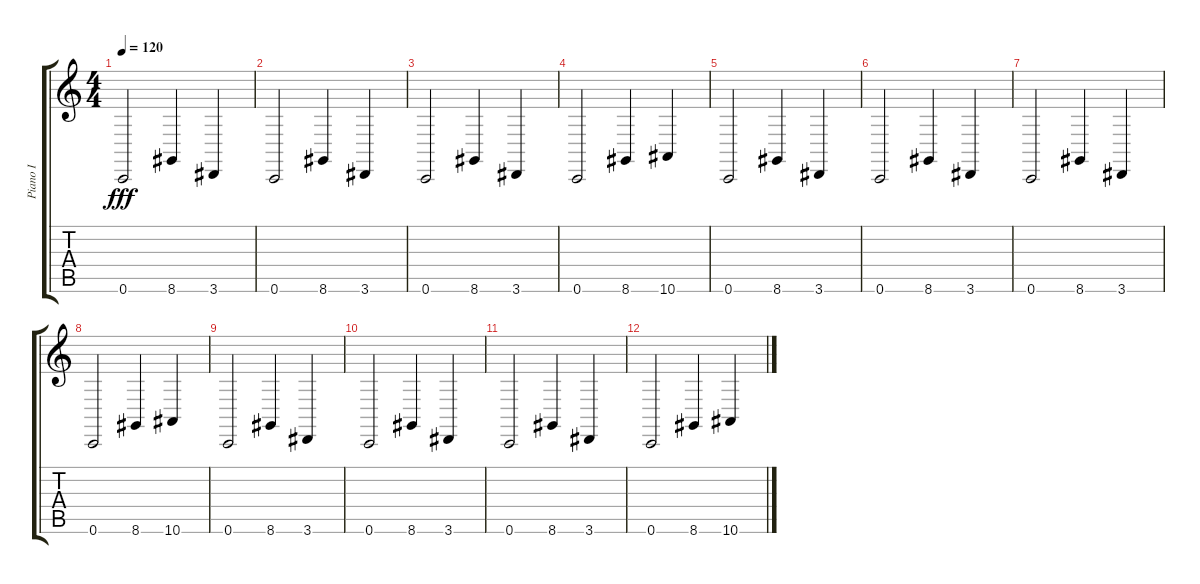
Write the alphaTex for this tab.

\track ("Piano I" "Piano I") {instrument acousticgrandpiano}
\staff {score tabs}
\tuning (D4 A3 F3 C3 G2 C2) {hide}
\ts (4 4)
\tempo 120
\clef g2
\ks c
0.6.2{dy fff} 8.6.4 3.6.4 |
0.6.2 8.6.4 3.6.4 |
0.6.2 8.6.4 3.6.4 |
0.6.2 8.6.4 10.6.4 |
0.6.2 8.6.4 3.6.4 |
0.6.2 8.6.4 3.6.4 |
0.6.2 8.6.4 3.6.4 |
0.6.2 8.6.4 10.6.4 |
0.6.2 8.6.4 3.6.4 |
0.6.2 8.6.4 3.6.4 |
0.6.2 8.6.4 3.6.4 |
0.6.2 8.6.4 10.6.4
